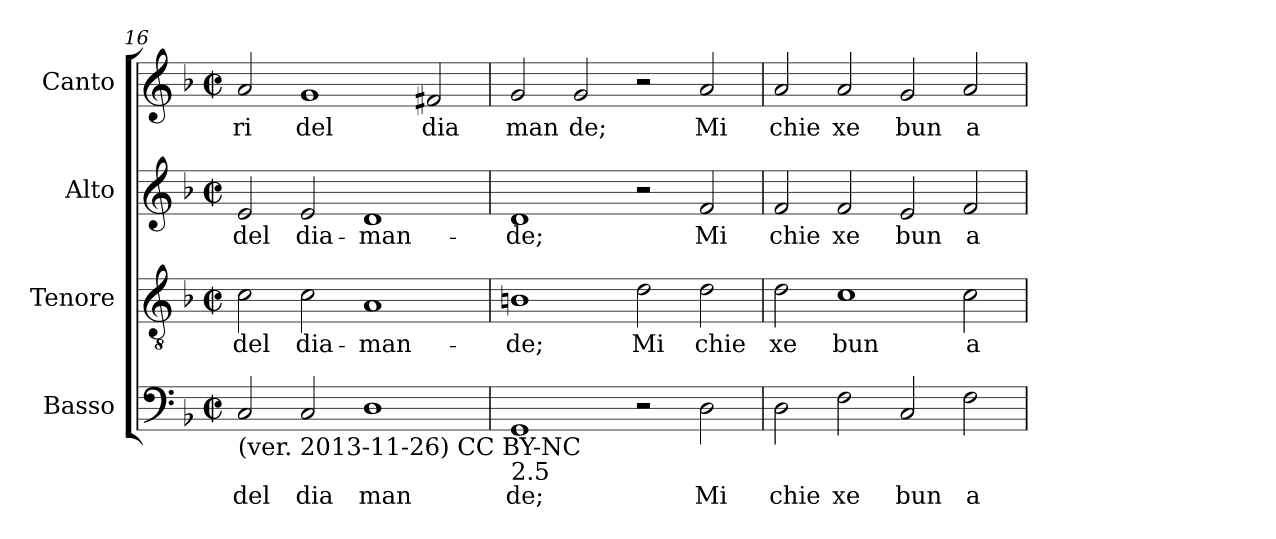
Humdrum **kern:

**kern	**text	**kern	**text	**kern	**text	**kern	**text
*part4	*part4	*part3	*part3	*part2	*part2	*part1	*part1
*staff4	*staff4	*staff3	*staff3	*staff2	*staff2	*staff1	*staff1
*I"Basso	*	*I"Tenore	*	*I"Alto	*	*I"Canto	*
*clefF4	*	*clefGv2	*	*clefG2	*	*clefG2	*
*k[b-]	*	*k[b-]	*	*k[b-]	*	*k[b-]	*
*F:	*	*F:	*	*F:	*	*F:	*
*M2/2	*	*M2/2	*	*M2/2	*	*M2/2	*
*met(c|)	*	*met(c|)	*	*met(c|)	*	*met(c|)	*
=16	=16	=16	=16	=16	=16	=16	=16
!LO:TX:b:t=(ver. 2013-11-26) CC BY-NC	!	!	!	!	!	!	!
!	!LO:LY:b:cj	!	!LO:LY:b:cj	!	!LO:LY:b:cj	!	!LO:LY:b:cj
2C/	del	2c\	del	2e/	del	2a/	ri
!	!LO:LY:b:cj	!	!LO:LY:b:cj	!	!LO:LY:b:cj	!	!LO:LY:b:cj
2C/	dia	2c\	dia-	2e/	dia-	1g	del
!	!LO:LY:b:cj	!	!LO:LY:b:cj	!	!LO:LY:b:cj	!	!
1D	man	1A	-man-	1d	-man-	.	.
!	!	!	!	!	!	!	!LO:LY:b:cj
.	.	.	.	.	.	2f#/	dia
=17	=17	=17	=17	=17	=17	=17	=17
!LO:TX:b:t=2.5	!	!	!	!	!	!	!
!	!LO:LY:b:cj	!	!LO:LY:b:cj	!	!LO:LY:b:cj	!	!LO:LY:b:cj
1GG	de;	1Bn	-de;	1d	-de;	2g/	man
!	!	!	!	!	!	!	!LO:LY:b:cj
.	.	.	.	.	.	2g/	de;
!	!	!	!LO:LY:b:cj	!	!	!	!
2r	.	2d\	Mi	2r	.	2r	.
!	!LO:LY:b:cj	!	!LO:LY:b:cj	!	!LO:LY:b:cj	!	!LO:LY:b:cj
2D\	Mi	2d\	chie	2f/	Mi	2a/	Mi
!!LO:PB:g=z
=18	=18	=18	=18	=18	=18	=18	=18
!	!LO:LY:b:cj	!	!LO:LY:b:cj	!	!LO:LY:b:cj	!	!LO:LY:a:cj
2D\	chie	2d\	xe	2f/	chie	2a/	chie
!	!LO:LY:b:cj	!	!LO:LY:b:cj	!	!LO:LY:b:cj	!	!LO:LY:a:cj
2F\	xe	1c	bun	2f/	xe	2a/	xe
!	!LO:LY:b:cj	!	!	!	!LO:LY:b:cj	!	!LO:LY:a:cj
2C/	bun	.	.	2e/	bun	2g/	bun
!	!LO:LY:b:cj	!	!LO:LY:b:cj	!	!LO:LY:b:cj	!	!LO:LY:a:cj
2F\	a-	2c\	a-	2f/	a	2a/	a
=	=	=	=	=	=	=	=
*-	*-	*-	*-	*-	*-	*-	*-
